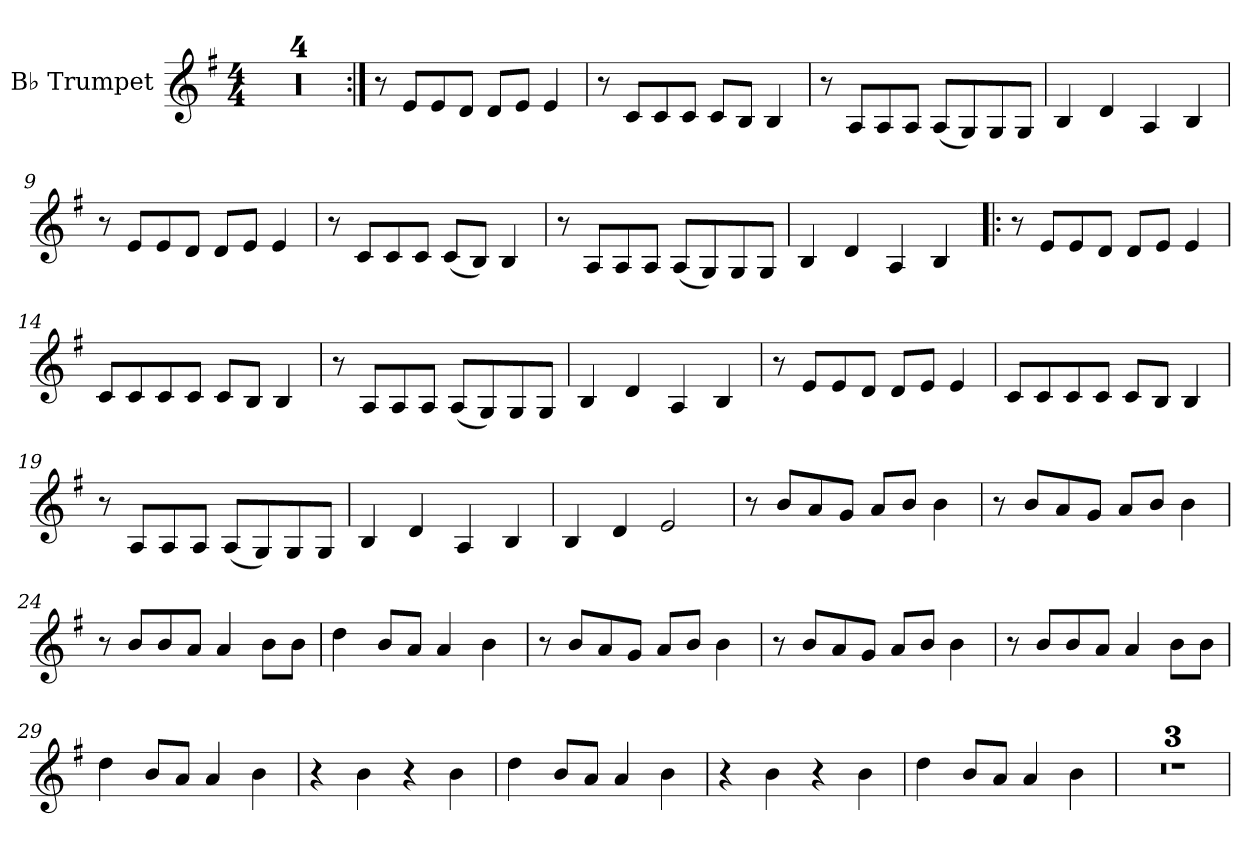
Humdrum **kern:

**kern
*part1
*staff1
*I"B♭ Trumpet
*I'B♭ Tpt.
*clefG2
*ITrd1c2
*k[b-]
*M4/4
=1
1r
=2
1r
=3
1r
=4
1r
=5:|!
8r
8d/L
8d/
8c/J
8c/L
8d/J
4d/
=6
8r
8B-/L
8B-/
8B-/J
8B-/L
8A/J
4A/
=7
8r
8G/L
8G/
8G/J
(8G/L
8F/)
8F/
8F/J
=8
4A/
4c/
4G/
4A/
=9
8r
8d/L
8d/
8c/J
8c/L
8d/J
4d/
!!LO:LB:g=z
=10
8r
8B-/L
8B-/
8B-/J
(8B-/L
8A/J)
4A/
=11
8r
8G/L
8G/
8G/J
(8G/L
8F/)
8F/
8F/J
=12
4A/
4c/
4G/
4A/
=13!|:
8r
8d/L
8d/
8c/J
8c/L
8d/J
4d/
=14
8B-/L
8B-/
8B-/
8B-/J
8B-/L
8A/J
4A/
!!LO:LB:g=z
=15
8r
8G/L
8G/
8G/J
(8G/L
8F/)
8F/
8F/J
=16
4A/
4c/
4G/
4A/
=17
8r
8d/L
8d/
8c/J
8c/L
8d/J
4d/
=18
8B-/L
8B-/
8B-/
8B-/J
8B-/L
8A/J
4A/
=19
8r
8G/L
8G/
8G/J
(8G/L
8F/)
8F/
8F/J
!!LO:LB:g=z
=20
4A/
4c/
4G/
4A/
=21
4A/
4c/
2d/
=22
8r
8a/L
8g/
8f/J
8g/L
8a/J
4a\
=23
8r
8a/L
8g/
8f/J
8g/L
8a/J
4a\
=24
8r
8a/L
8a/
8g/J
4g/
8a\L
8a\J
=25
4cc\
8a/L
8g/J
4g/
4a\
=26
8r
8a/L
8g/
8f/J
8g/L
8a/J
4a\
!!LO:LB:g=z
=27
8r
8a/L
8g/
8f/J
8g/L
8a/J
4a\
=28
8r
8a/L
8a/
8g/J
4g/
8a\L
8a\J
=29
4cc\
8a/L
8g/J
4g/
4a\
=30
4r
4a\
4r
4a\
=31
4cc\
8a/L
8g/J
4g/
4a\
=32
4r
4a\
4r
4a\
=33
4cc\
8a/L
8g/J
4g/
4a\
=34
1r
=35
1r
=36
1r
=
*-
